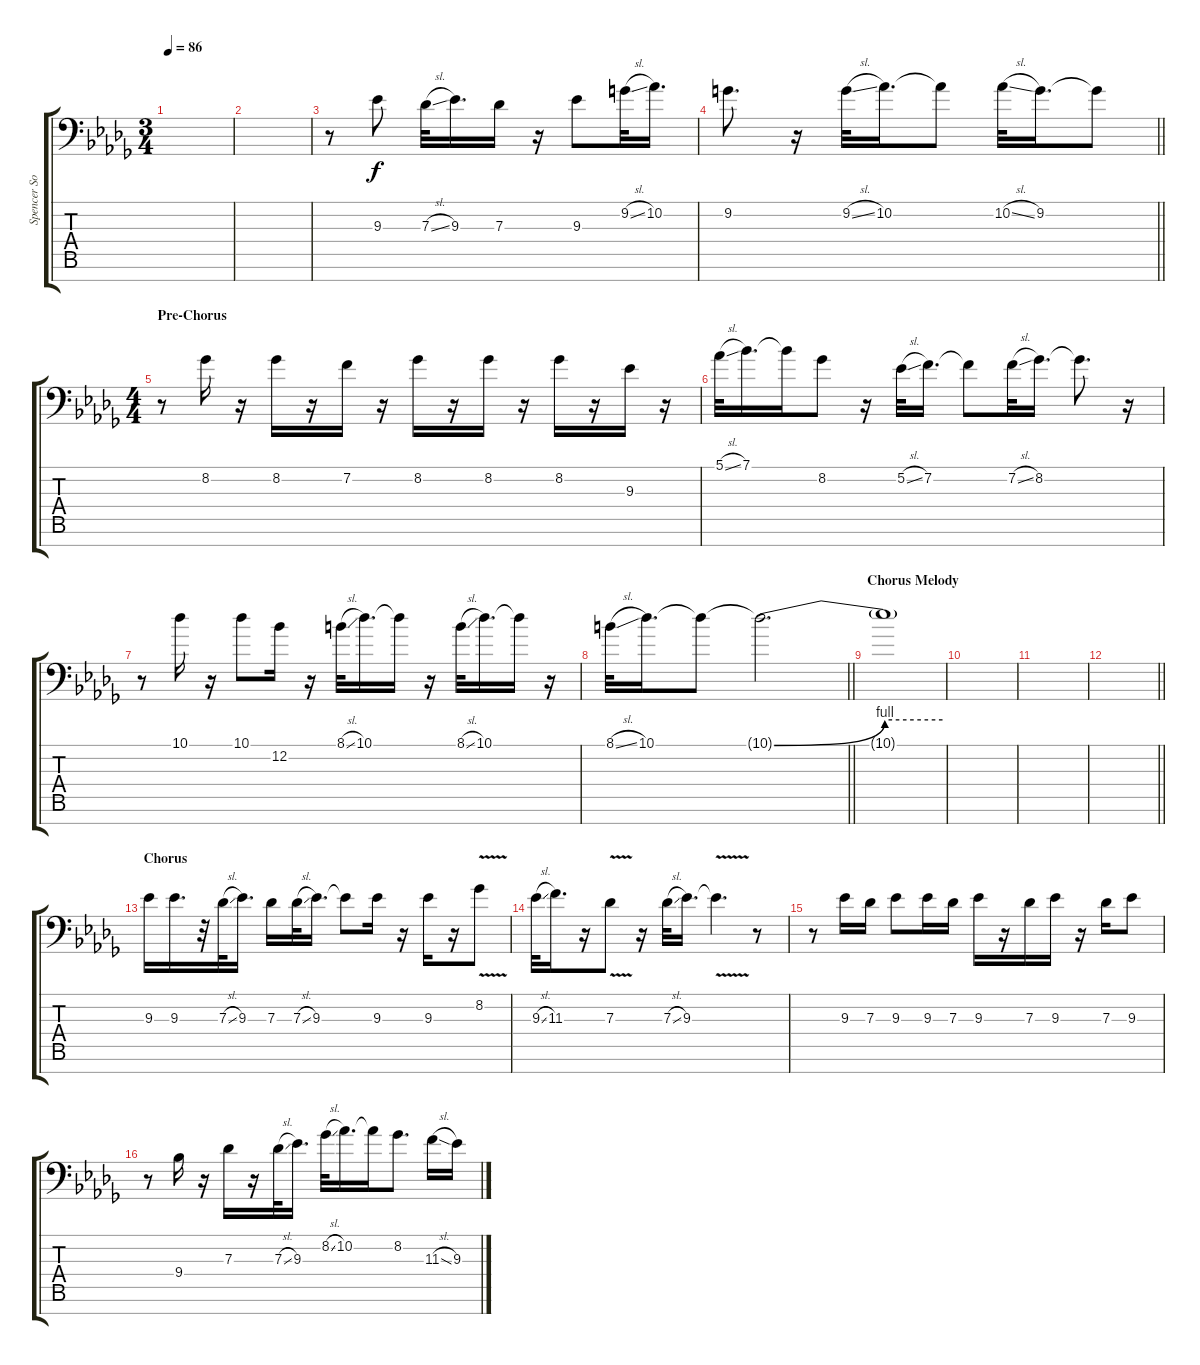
\track ("Spencer Sotelo - Vocals" "Spencer So") {instrument flute}
\staff {score tabs}
\tuning (Eb4 Bb3 Gb3 Db3 Ab2 Eb2 Ab1) {hide}
\ts (3 4)
\tempo 86
\clef f4
\ks bbminor
|
|
r.8 9.3.8 7.3{sl}.32 9.3.16{d} 7.3.16 r.16 9.3.8 9.2{sl}.32 10.2.16{d} |
\barLineRight lightlight
9.2.8{d} r.16 9.2{sl}.32 10.2.16{d} 10.2{t}.8 10.2{sl}.32 9.2.16{d} 9.2{t}.8 |
\ts (4 4)
\section ("" "Pre-Chorus")
r.8{volume 13} 8.2.16 r.16 8.2.16 r.16 7.2.16 r.16 8.2.16 r.16 8.2.16 r.16 8.2.16 r.16 9.3.16 r.16 |
5.1{sl}.32 7.1.16{d} 7.1{t}.16 8.2.8 r.16 5.2{sl}.32 7.2.16{d} 7.2{t}.8 7.2{sl}.32 8.2.16{d} 8.2{t}.8{d} r.16 |
r.8 10.1.16 r.16 10.1.8 12.2.16 r.16 8.1{sl}.32 10.1.16{d} 10.1{t}.16 r.16 8.1{sl}.32 10.1.16{d} 10.1{t}.16 r.16 |
\barLineRight lightlight
8.1{sl}.32 10.1.16{d} 10.1{t}.8 10.1{be (bend 0 0 60 4) t}.2{d} |
\section ("" "Chorus Melody")
10.1{be (hold 0 4 60 4) t}.1{volume 0} |
|
|
\barLineRight lightlight
|
\section ("" "Chorus")
9.3.16{volume 16} 9.3.16{d} r.32 7.3{sl}.32 9.3.16{d} 7.3.16 7.3{sl}.32 9.3.16{d} 9.3{t}.8 9.3.16 r.16 9.3.16 r.16 8.2{v}.8 |
9.3{sl}.32 11.3.16{d} r.16 7.3{v}.8 r.16 7.3{sl}.32 9.3.16{d} 9.3{v t}.4{d} r.8 |
r.8 9.3.16 7.3.16 9.3.8 9.3.16 7.3.16 9.3.16 r.16 7.3.16 9.3.16 r.16 7.3.16 9.3.8 |
r.8 9.4.16 r.16 7.3.16 r.16 7.3{sl}.32 9.3.16{d} 8.2{sl}.32 10.2.16{d} 10.2{t}.16 8.2.8{d} 11.3{sl}.16 9.3.16
